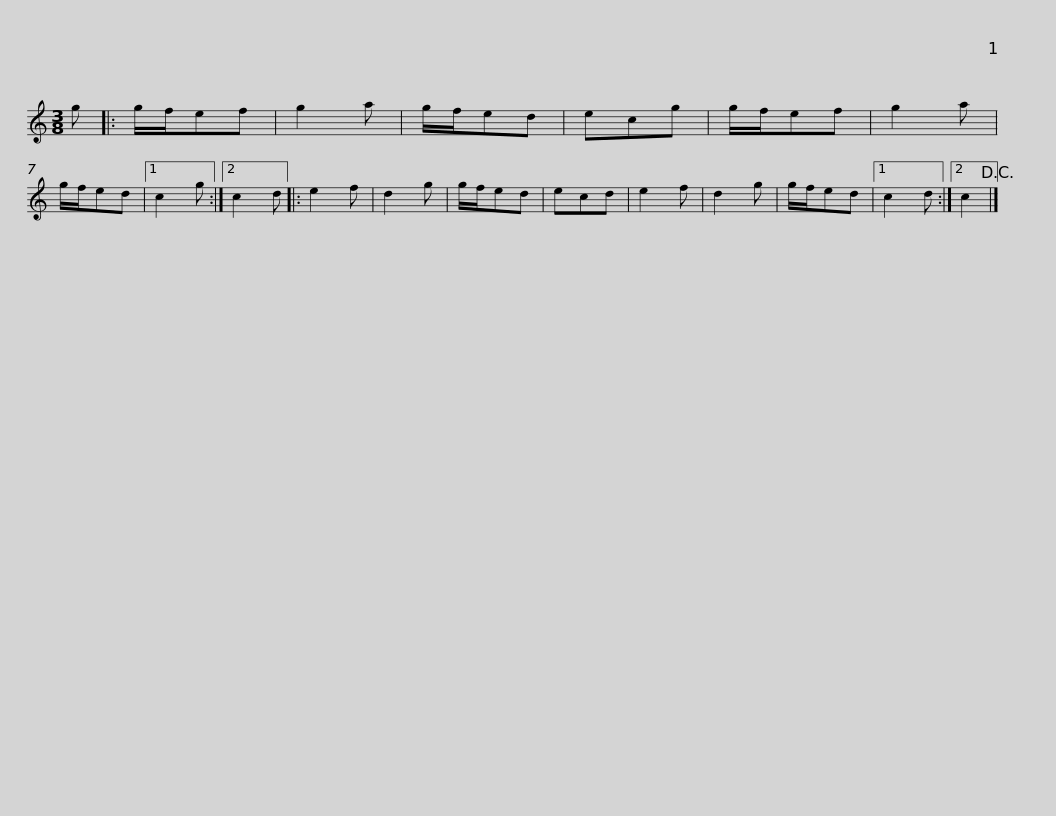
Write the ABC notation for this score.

X:1
L:1/8
M:3/8
I:linebreak $
K:C
V:1 treble
V:1
 g |: g/f/ef | g2 a | g/f/ed | ecg | %5
 g/f/ef | g2 a | g/f/ed |1 c2 g :|2 c2 d |:$ %10
 e2 f | d2 g | g/f/ed | ecd | e2 f | %15
 d2 g | g/f/ed |1 c2 d :|2 c2!D.C.! |] %19
